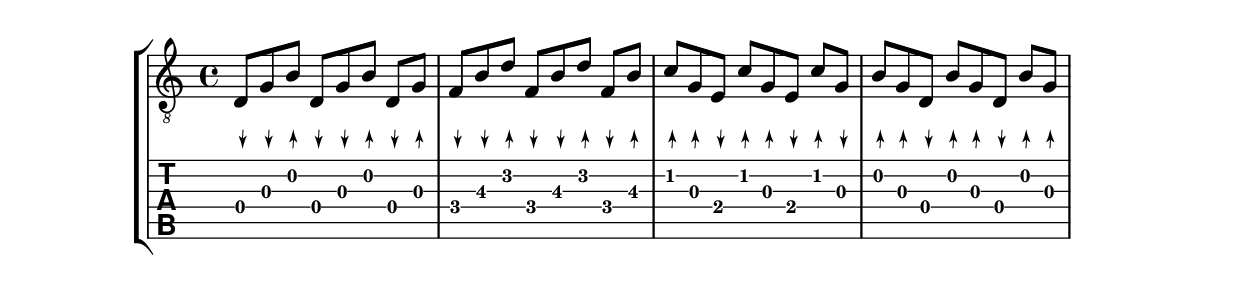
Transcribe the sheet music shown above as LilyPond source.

%% http://lsr.di.unimi.it/LSR/Item?id=879
%% see also http://lsr.di.unimi.it/LSR/Item?id=409
%% see also http://lilypond.org/doc/v2.18/Documentation/snippets/fretted-strings#fretted-strings-flamenco-notation

% by Federico Bruni

arrUp = _\markup \translate #'(-.2 . 0) \rotate #90 "➛"
arrDown = _\markup \translate #'(-.2 . 0) \rotate #-90 "➛"

music = \relative c {
  d8\arrDown[ g\arrDown b\arrUp] d,\arrDown[ g\arrDown b\arrUp] d,\arrDown g\arrUp |
  f8\arrDown[ b\3\arrDown  d\arrUp] f,\arrDown[ b\3\arrDown  d\arrUp] f,\arrDown b\3\arrUp |
  c8\arrUp[ g\arrUp e\arrDown] c'8\arrUp[ g\arrUp e\arrDown] c'8\arrUp g\arrDown |
  b8\arrUp[ g\arrUp d\arrDown] b'\arrUp[ g\arrUp d\arrDown] b'\arrUp g\arrUp |
}


\score {
  \new StaffGroup <<
    \new Staff <<
      \context Voice { \clef "G_8" \music }
    >>
    \new TabStaff  <<
      \context TabVoice { \clef "moderntab" \music }
    >>
  >>
  \layout {
    \context {
      \Score
      \override TextScript.padding = #3
    }
    \context {
      \Staff
      \override StringNumber.stencil = ##f
    }
  }
}
